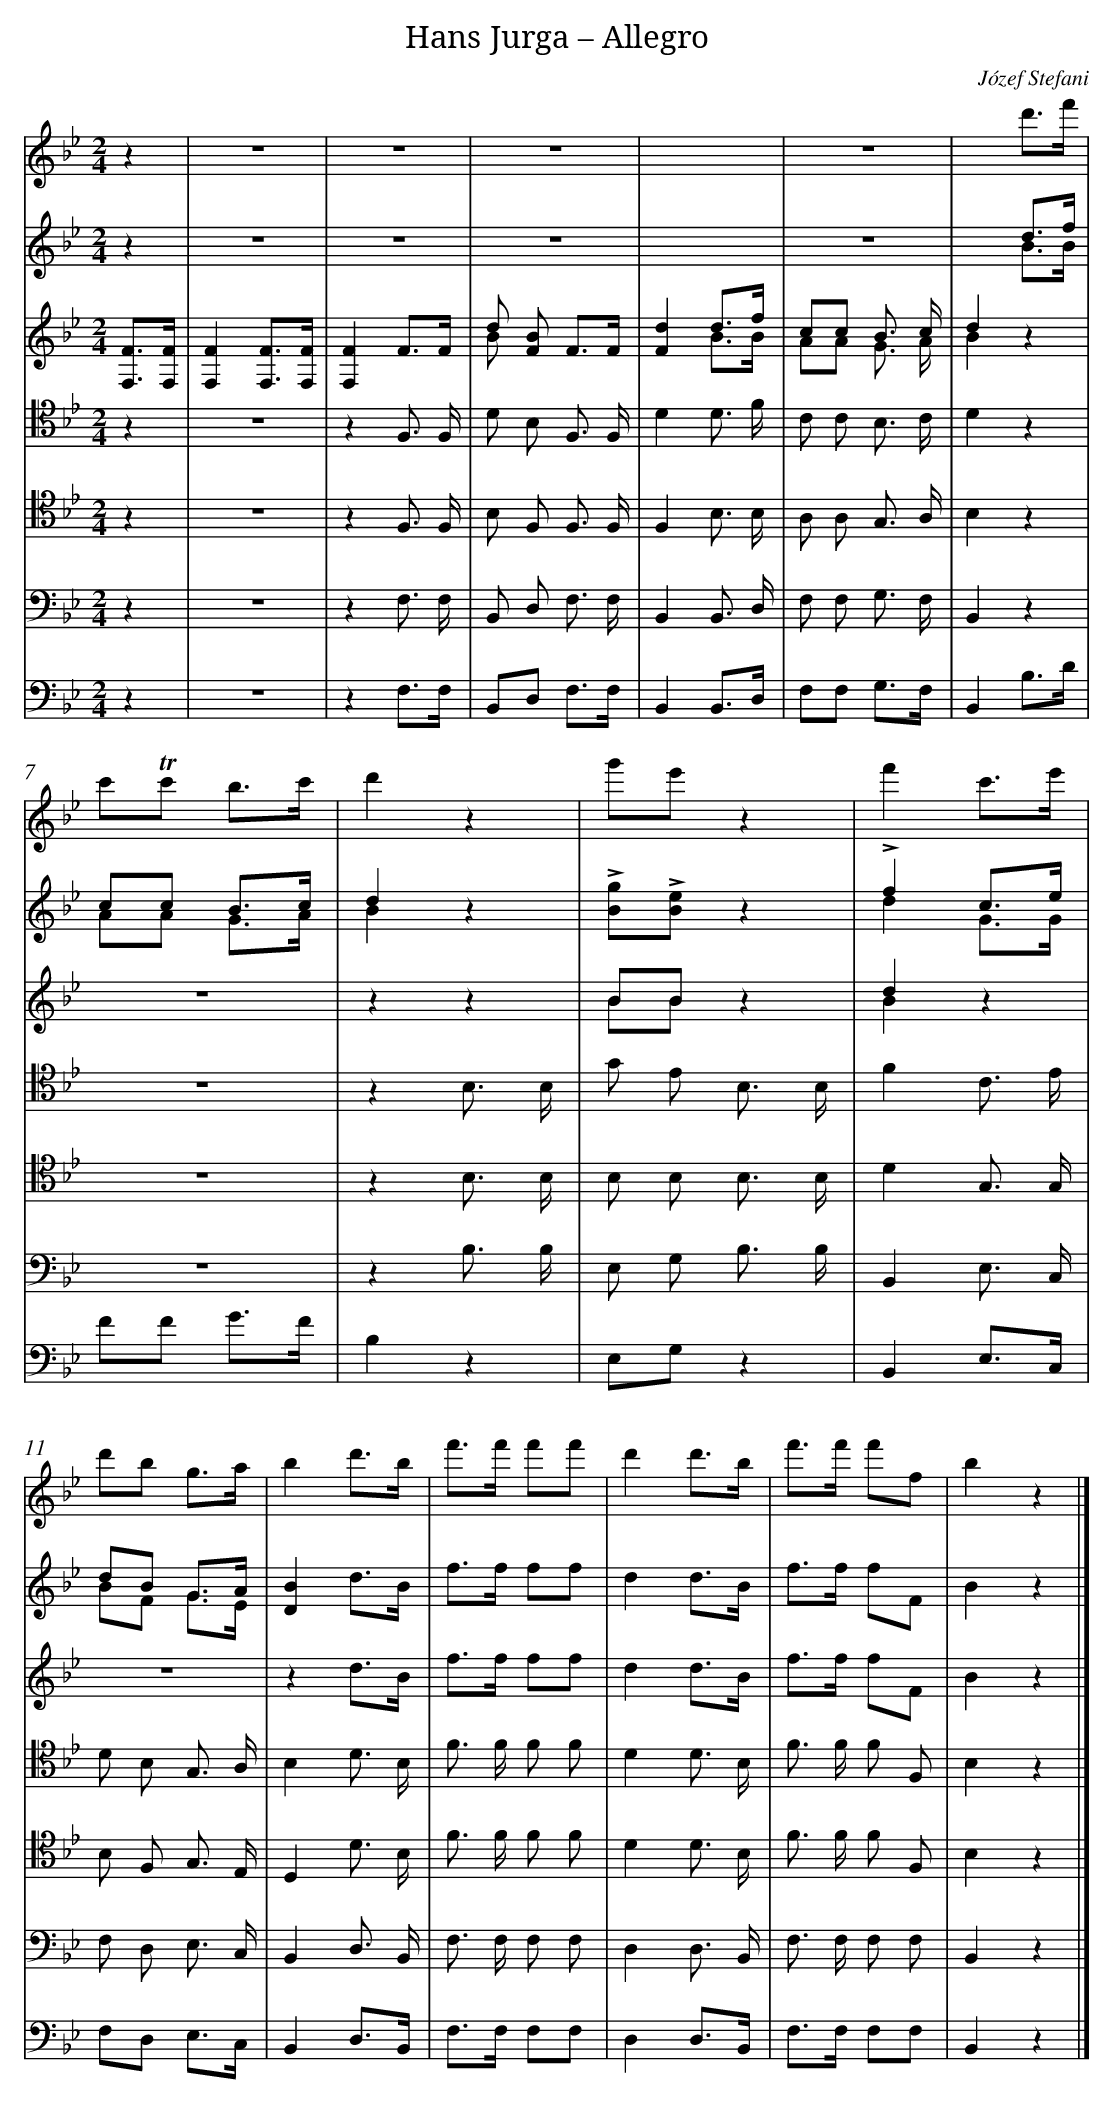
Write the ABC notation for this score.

X:1
T: Hans Jurga – Allegro
C: Józef Stefani
L: 1/8
M: 2/4
V: 1 clef=treble
V: 2 clef=treble
V: 3 clef=treble
V: 4 clef=tenor
V: 5 clef=tenor
V: 6 clef=bass
V: 7 clef=bass
K: Bb
[V:1] z2 [I:setbarnb 1]|
[V:2] z2 |
[V:3] [F3/F,3/][F/F,/] |
[V:4] z2 |
[V:5] z2 |
[V:6] z2 |
[V:7] z2 |
[V:1] z4 |
[V:2] z4 |
[V:3] [F2F,2][F3/F,3/][F/F,/] |
[V:4] z4 |
[V:5] z4 |
[V:6] z4 |
[V:7] z4 |
[V:1] z4 |
[V:2] z4 |
[V:3] [F2F,2]F3/F/ |
[V:4] z2F,3/ F,/ |
[V:5] z2F,3/ F,/ |
[V:6] z2F,3/ F,/ |
[V:7] z2F,3/F,/ |
[V:1] z4 |
[V:2] z4 |
[V:3] d [BF] F3/F/ & B xx2 |
[V:4] D B, F,3/ F,/ |
[V:5] B, F, F,3/ F,/ |
[V:6] B,, D, F,3/ F,/ |
[V:7] B,,D, F,3/F,/ |
[V:1] x4 |
[V:2] x4 |
[V:3] [d2F2]d3/f/ & x2B3/B/ |
[V:4] D2D3/ F/ |
[V:5] F,2B,3/ B,/ |
[V:6] B,,2B,,3/ D,/ |
[V:7] B,,2B,,3/D,/ |
[V:1] z4 |
[V:2] z4 |
[V:3] cc B3/ c/ & AA G3/ A/ |
[V:4] C C B,3/ C/ |
[V:5] A, A, G,3/ A,/ |
[V:6] F, F, G,3/ F,/ |
[V:7] F,F, G,3/F,/ |
[V:1] x2d'3/f'/ |
[V:2] x2d3/f/ & x2B3/B/ |
[V:3] d2z2 & B2x2 |
[V:4] D2z2 |
[V:5] B,2z2 |
[V:6] B,,2z2 |
[V:7] B,,2B,3/D/ |
[V:1] c'!trill!c' b3/c'/ |
[V:2] cc B3/c/ & AA G3/A/ |
[V:3] z4 |
[V:4] z4 |
[V:5] z4 |
[V:6] z4 |
[V:7] FF G3/F/ |
[V:1] d'2z2 |
[V:2] d2z2 & B2z2 |
[V:3] z2z2 |
[V:4] z2B,3/ B,/ |
[V:5] z2B,3/ B,/ |
[V:6] z2B,3/ B,/ |
[V:7] B,2z2 |
[V:1] g'e'z2 |
[V:2] !accent![gB]!accent![eB]z2 |
[V:3] BBz2 & BBx2 |
[V:4] G E B,3/ B,/ |
[V:5] B, B, B,3/ B,/ |
[V:6] E, G, B,3/ B,/ |
[V:7] E,G,z2 |
[V:1] f'2c'3/e'/ |
[V:2] !accent!f2c3/e/ & d2G3/G/ |
[V:3] d2z2 & B2x2 |
[V:4] F2C3/ E/ |
[V:5] D2G,3/ G,/ |
[V:6] B,,2E,3/ C,/ |
[V:7] B,,2E,3/C,/ |
[V:1] d'b g3/a/ |
[V:2] dB G3/A/ & BF G3/E/ |
[V:3] z4 |
[V:4] D B, G,3/ A,/ |
[V:5] B, F, G,3/ E,/ |
[V:6] F, D, E,3/ C,/ |
[V:7] F,D, E,3/C,/ |
[V:1] b2d'3/b/ |
[V:2] [B2D2]d3/B/ |
[V:3] z2d3/B/ |
[V:4] B,2D3/ B,/ |
[V:5] D,2D3/ B,/ |
[V:6] B,,2D,3/ B,,/ |
[V:7] B,,2D,3/B,,/ |
[V:1] f'>f' f'f' |
[V:2] f>f ff |
[V:3] f>f ff |
[V:4] F> F F F |
[V:5] F> F F F |
[V:6] F,> F, F, F, |
[V:7] F,>F, F,F, |
[V:1] d'2d'3/b/ |
[V:2] d2d3/B/ |
[V:3] d2d3/B/ |
[V:4] D2D3/ B,/ |
[V:5] D2D3/ B,/ |
[V:6] D,2D,3/ B,,/ |
[V:7] D,2D,3/B,,/ |
[V:1] f'>f' f'f |
[V:2] f>f fF |
[V:3] f>f fF |
[V:4] F> F F F, |
[V:5] F> F F F, |
[V:6] F,> F, F, F, |
[V:7] F,>F, F,F, |
[V:1] b2z2 |]
[V:2] B2z2 |]
[V:3] B2z2 |]
[V:4] B,2z2 |]
[V:5] B,2z2 |]
[V:6] B,,2z2 |]
[V:7] B,,2z2 |]
